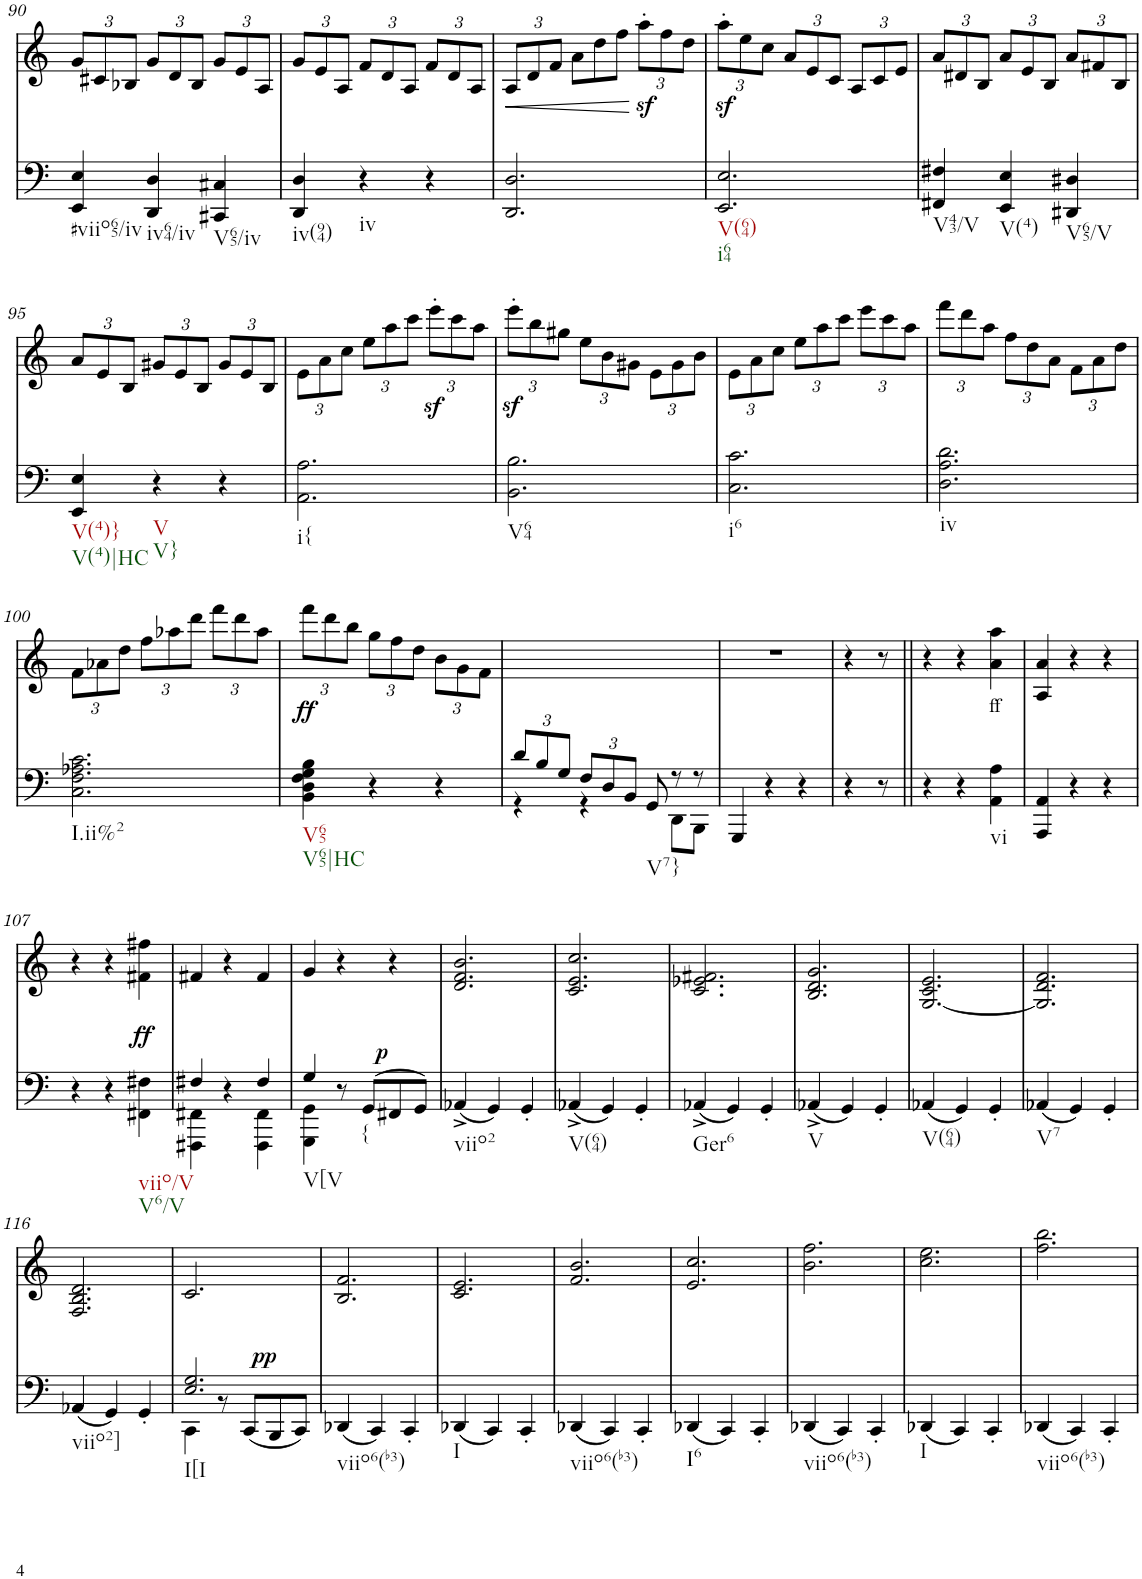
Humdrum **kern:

**kern	**dynam	**kern	**text	**dynam
*part2	*part2	*part1	*part1	*part1
*staff2	*staff2	*staff1	*staff1	*staff1
*I"piano	*	*I"piano	*	*
*I'Pno	*	*I'Pno	*	*
!!LO:PB:g=z
*clefF4	*	*clefG2	*	*
*k[]	*	*k[]	*	*
*M3/4	*	*M3/4	*	*
*	*	*Xbrackettup	*	*
=90	=90	=90	=90	=90
!LO:TX:b:t=#viio65/iv	!	!	!	!
4EE/ 4E/	.	12g/L	.	.
.	.	12c#X/	.	.
.	.	12B-X/J	.	.
!LO:TX:b:t=iv64/iv	!	!	!	!
4DD/ 4D/	.	12g/L	.	.
.	.	12d/	.	.
.	.	12B-/J	.	.
!LO:TX:b:t=V65/iv	!	!	!	!
4CC#X/ 4C#X/	.	12g/L	.	.
.	.	12e/	.	.
.	.	12A/J	.	.
=91	=91	=91	=91	=91
!LO:TX:b:t=iv(94)	!	!	!	!
4DD/ 4D/	.	12g/L	.	.
.	.	12e/	.	.
.	.	12A/J	.	.
!LO:TX:b:t=iv	!	!	!	!
4r	.	12f/L	.	.
.	.	12d/	.	.
.	.	12A/J	.	.
4r	.	12f/L	.	.
.	.	12d/	.	.
.	.	12A/J	.	.
=92	=92	=92	=92	=92
!	!	!	!	!LO:HP:b
2.DD/ 2.D/	.	12A/L	.	<
.	.	12d/	.	.
.	.	12f/J	.	.
.	.	12a\L	.	.
.	.	12dd\	.	.
.	.	12ff\J	.	.
.	.	12aaz<'\L	.	[
.	.	12ff\	.	.
.	.	12dd\J	.	.
=93	=93	=93	=93	=93
!LO:TX:b:t=V(64)	!	!	!	!
!LO:TX:b:t=i64	!	!	!	!
2.EE/ 2.E/	.	12aaz<'\L	.	.
.	.	12ee\	.	.
.	.	12cc\J	.	.
.	.	12a/L	.	.
.	.	12e/	.	.
.	.	12c/J	.	.
.	.	12A/L	.	.
.	.	12c/	.	.
.	.	12e/J	.	.
=94	=94	=94	=94	=94
!LO:TX:b:t=V43/V	!	!	!	!
4FF#X/ 4F#X/	.	12a/L	.	.
.	.	12d#X/	.	.
.	.	12B/J	.	.
!LO:TX:b:t=V(4)	!	!	!	!
4EE/ 4E/	.	12a/L	.	.
.	.	12e/	.	.
.	.	12B/J	.	.
!LO:TX:b:t=V65/V	!	!	!	!
4DD#X/ 4D#X/	.	12a/L	.	.
.	.	12f#X/	.	.
.	.	12B/J	.	.
!!LO:LB:g=z
=95	=95	=95	=95	=95
!LO:TX:b:t=V(4)}	!	!	!	!
!LO:TX:b:t=V(4)|HC	!	!	!	!
4EE/ 4E/	.	12a/L	.	.
.	.	12e/	.	.
.	.	12B/J	.	.
!LO:TX:b:t=V	!	!	!	!
!LO:TX:b:t=V}	!	!	!	!
4r	.	12g#X/L	.	.
.	.	12e/	.	.
.	.	12B/J	.	.
4r	.	12g#/L	.	.
.	.	12e/	.	.
.	.	12B/J	.	.
=96	=96	=96	=96	=96
!LO:TX:b:t=i{	!	!	!	!
2.AA\ 2.A\	.	12e\L	.	.
.	.	12a\	.	.
.	.	12cc\J	.	.
.	.	12ee\L	.	.
.	.	12aa\	.	.
.	.	12ccc\J	.	.
.	.	12eeez<'\L	.	.
.	.	12ccc\	.	.
.	.	12aa\J	.	.
=97	=97	=97	=97	=97
!LO:TX:b:t=V64	!	!	!	!
2.BB\ 2.B\	.	12eeez<'\L	.	.
.	.	12bb\	.	.
.	.	12gg#X\J	.	.
.	.	12ee\L	.	.
.	.	12b\	.	.
.	.	12g#X\J	.	.
.	.	12e\L	.	.
.	.	12g#\	.	.
.	.	12b\J	.	.
=98	=98	=98	=98	=98
!LO:TX:b:t=i6	!	!	!	!
2.C\ 2.c\	.	12e\L	.	.
.	.	12a\	.	.
.	.	12cc\J	.	.
.	.	12ee\L	.	.
.	.	12aa\	.	.
.	.	12ccc\J	.	.
.	.	12eee\L	.	.
.	.	12ccc\	.	.
.	.	12aa\J	.	.
=99	=99	=99	=99	=99
!LO:TX:b:t=iv	!	!	!	!
2.D\ 2.A\ 2.d\	.	12fff\L	.	.
.	.	12ddd\	.	.
.	.	12aa\J	.	.
.	.	12ff\L	.	.
.	.	12dd\	.	.
.	.	12a\J	.	.
.	.	12f\L	.	.
.	.	12a\	.	.
.	.	12dd\J	.	.
!!LO:LB:g=z
=100	=100	=100	=100	=100
!LO:TX:b:t=I.ii%2	!	!	!	!
2.C\ 2.F\ 2.A-X\ 2.c\	.	12f\L	.	.
.	.	12a-X\	.	.
.	.	12dd\J	.	.
.	.	12ff\L	.	.
.	.	12aa-X\	.	.
.	.	12ddd\J	.	.
.	.	12fff\L	.	.
.	.	12ddd\	.	.
.	.	12aa-\J	.	.
=101	=101	=101	=101	=101
!LO:TX:b:t=V65	!	!	!	!
!LO:TX:b:t=V65|HC	!	!	!	!
!	!	!	!	!LO:DY:b
4BB\ 4D\ 4F\ 4G\ 4B\	.	12fff\L	.	ff
.	.	12ddd\	.	.
.	.	12bb\J	.	.
4r	.	12gg\L	.	.
.	.	12ff\	.	.
.	.	12dd\J	.	.
4r	.	12b\L	.	.
.	.	12g\	.	.
.	.	12f\J	.	.
=102	=102	=102	=102	=102
*Xbrackettup	*	*	*	*
*^	*	*	*	*
12d/L	4r	.	2.ryy	.	.
12B/	.	.	.	.	.
12G/J	.	.	.	.	.
12F/L	4r	.	.	.	.
12D/	.	.	.	.	.
12BB/J	.	.	.	.	.
*brackettup	*	*	*	*	*
!LO:TX:b:t=V7}	!	!	!	!	!
12GG/	12ryy	.	.	.	.
12r	12DD\L	.	.	.	.
12r	12BBB\J	.	.	.	.
*v	*v	*	*	*	*
=103	=103	=103	=103	=103
4GGG/	.	2.r	.	.
4r	.	.	.	.
4r	.	.	.	.
=104	=104	=104	=104	=104
4r	.	4r	.	.
8r	.	8r	.	.
=105||	=105||	=105||	=105||	=105||
4r	.	4r	.	.
4r	.	4r	.	.
!LO:TX:b:t=vi	!	!	!	!
!	!	!	!LO:LY:b	!
4AA\ 4A\	.	4a\ 4aa\	ff	.
=106	=106	=106	=106	=106
4AAA/ 4AA/	.	4A/ 4a/	.	.
4r	.	4r	.	.
4r	.	4r	.	.
!!LO:LB:g=z
=107	=107	=107	=107	=107
4r	.	4r	.	.
4r	.	4r	.	.
!LO:TX:b:t=viio/V	!	!	!	!
!LO:TX:b:t=V6/V	!	!	!	!
!	!LO:DY:a	!	!	!
4FF#X\ 4F#X\	ff	4f#X\ 4ff#X\	.	.
=108	=108	=108	=108	=108
*^	*	*	*	*
4F#X/	4FFF#X\ 4FF#X\	.	4f#X/	.	.
4r	4ryy	.	4r	.	.
4F#/	4FFF#\ 4FF#\	.	4f#/	.	.
=109	=109	=109	=109	=109	=109
!LO:TX:b:t=V[V	!	!	!	!	!
4G/	4GGG\ 4GG\	.	4g/	.	.
8r	2ryy	.	4r	.	.
!LO:TX:b:t={	!	!	!	!	!
!	!	!LO:DY:a	!	!	!
(>8GG/L	.	p	.	.	.
8FF#X/	.	.	4r	.	.
8GG/J)	.	.	.	.	.
*v	*v	*	*	*	*
=110	=110	=110	=110	=110
!LO:TX:b:t=viio2	!	!	!	!
(4AA-X^/	.	2.d/ 2.f/ 2.b/	.	.
4GG/)	.	.	.	.
4GG'/	.	.	.	.
=111	=111	=111	=111	=111
!LO:TX:b:t=V(64)	!	!	!	!
(4AA-X^/	.	2.c/ 2.e/ 2.cc/	.	.
4GG/)	.	.	.	.
4GG'/	.	.	.	.
=112	=112	=112	=112	=112
!LO:TX:b:t=Ger6	!	!	!	!
(4AA-X^/	.	2.c/ 2.e-X/ 2.f#X/	.	.
4GG/)	.	.	.	.
4GG'/	.	.	.	.
=113	=113	=113	=113	=113
!LO:TX:b:t=V	!	!	!	!
(4AA-X^/	.	2.B/ 2.d/ 2.g/	.	.
4GG/)	.	.	.	.
4GG'/	.	.	.	.
=114	=114	=114	=114	=114
!LO:TX:b:t=V(64)	!	!	!	!
(4AA-X/	.	[2.G/ 2.c/ 2.e/	.	.
4GG/)	.	.	.	.
4GG'/	.	.	.	.
=115	=115	=115	=115	=115
!LO:TX:b:t=V7	!	!	!	!
(4AA-X/	.	2.G/] 2.d/ 2.f/	.	.
4GG/)	.	.	.	.
4GG'/	.	.	.	.
!!LO:LB:g=z
=116	=116	=116	=116	=116
!LO:TX:b:t=viio2]	!	!	!	!
(4AA-X/	.	2.F/ 2.B/ 2.d/	.	.
4GG/)	.	.	.	.
4GG'/	.	.	.	.
=117	=117	=117	=117	=117
*^	*	*	*	*
!LO:TX:b:t=I[I	!	!	!	!	!
2.E/ 2.G/	4CC\	.	2.c/	.	.
.	8r	.	.	.	.
!	!	!LO:DY:a	!	!	!
.	(8CC/L	pp	.	.	.
.	8BBB/	.	.	.	.
.	8CC/J)	.	.	.	.
=118	=118	=118	=118	=118	=118
!LO:TX:b:t=viio6(b3)	!	!	!	!	!
*v	*v	*	*	*	*
(4DD-X/	.	2.B/ 2.f/	.	.
4CC/)	.	.	.	.
4CC'/	.	.	.	.
=119	=119	=119	=119	=119
!LO:TX:b:t=I	!	!	!	!
(4DD-X/	.	2.c/ 2.e/	.	.
4CC/)	.	.	.	.
4CC'/	.	.	.	.
=120	=120	=120	=120	=120
!LO:TX:b:t=viio6(b3)	!	!	!	!
(4DD-X/	.	2.f/ 2.b/	.	.
4CC/)	.	.	.	.
4CC'/	.	.	.	.
=121	=121	=121	=121	=121
!LO:TX:b:t=I6	!	!	!	!
(4DD-X/	.	2.e/ 2.cc/	.	.
4CC/)	.	.	.	.
4CC'/	.	.	.	.
=122	=122	=122	=122	=122
!LO:TX:b:t=viio6(b3)	!	!	!	!
(4DD-X/	.	2.b\ 2.ff\	.	.
4CC/)	.	.	.	.
4CC'/	.	.	.	.
=123	=123	=123	=123	=123
!LO:TX:b:t=I	!	!	!	!
(4DD-X/	.	2.cc\ 2.ee\	.	.
4CC/)	.	.	.	.
4CC'/	.	.	.	.
=124	=124	=124	=124	=124
!LO:TX:b:t=viio6(b3)	!	!	!	!
(4DD-X/	.	2.ff\ 2.bb\	.	.
4CC/)	.	.	.	.
4CC'/	.	.	.	.
=	=	=	=	=
*-	*-	*-	*-	*-
